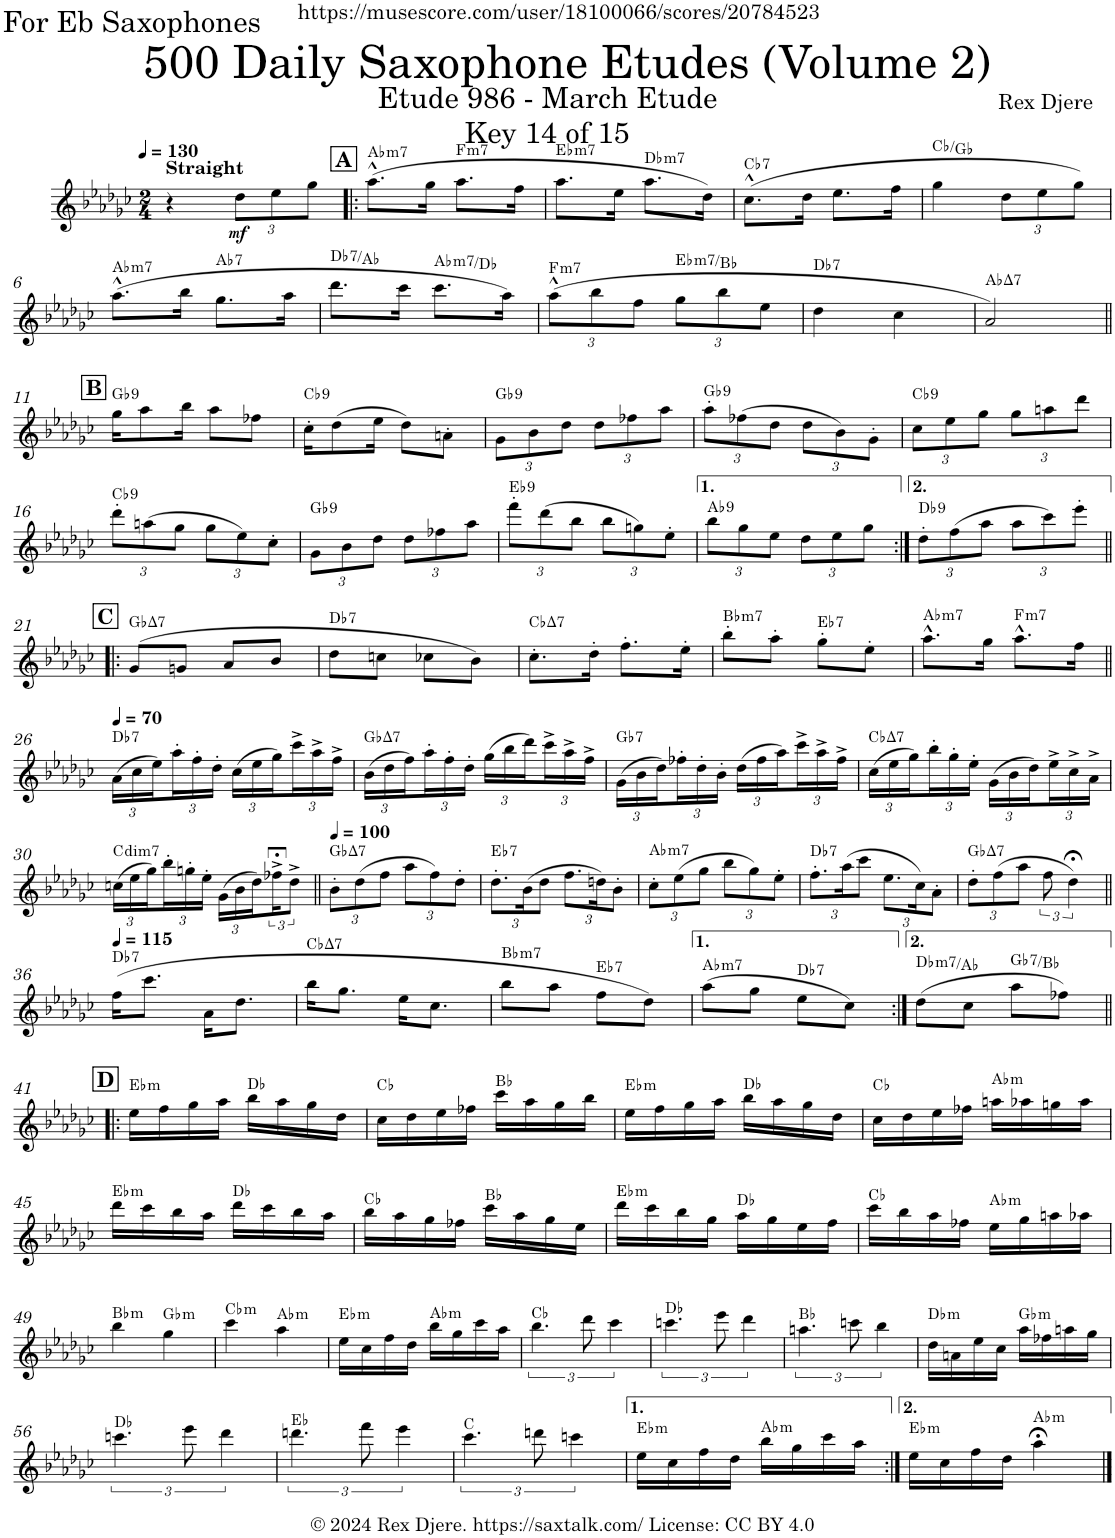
**kern	**dynam	**harte
*part1	*part1	*part1
*staff1	*staff1	*
*I"Alto Saxophone	*	*
*I'A. Sax.	*	*
*clefG2	*	*
*Trd5c9	*	*
*k[b-e-a-d-g-c-]	*	*
*M2/4	*	*
*MM130	*	*
=1	=1	=1
!LO:TX:a:B:t=Straight	!	!
4r	.	.
*Xbrackettup	*	*
!	!LO:DY:b	!
12dd-\L	mf	.
12ee-\	.	.
12gg-\J	.	.
!!LO:REH:place=s1:a:B:cj:fs=14:t=A
=2!|:	=2!|:	=2!|:
!	!	!LO:H:kt=m7
(8.aa-^^\L	.	Ab:min7
16gg-\Jk	.	.
!	!	!LO:H:kt=m7
8.aa-\L	.	F:min7
16ff\Jk	.	.
=3	=3	=3
!	!	!LO:H:kt=m7
8.aa-\L	.	Eb:min7
16ee-\Jk	.	.
!	!	!LO:H:kt=m7
8.aa-\L	.	Db:min7
16dd-\Jk)	.	.
=4	=4	=4
!	!	!LO:H:kt=7
(8.cc-^^\L	.	Cb:7
16dd-\Jk	.	.
8.ee-\L	.	.
16ff\Jk	.	.
=5	=5	=5
4gg-\	.	Cb:maj/5
12dd-\L	.	.
12ee-\	.	.
12gg-\J)	.	.
!!LO:LB:g=z
=6	=6	=6
!	!	!LO:H:kt=m7
(8.aa-^^\L	.	Ab:min7
16bb-\Jk	.	.
!	!	!LO:H:kt=7
8.gg-\L	.	Ab:7
16aa-\Jk	.	.
=7	=7	=7
!	!	!LO:H:kt=7
8.ddd-\L	.	Db:7/5
16ccc-\Jk	.	.
!	!	!LO:H:kt=m7
8.ccc-\L	.	Ab:min7/4
16aa-\Jk)	.	.
=8	=8	=8
!	!	!LO:H:kt=m7
(12aa-^^\L	.	F:min7
12bb-\	.	.
12ff\J	.	.
!	!	!LO:H:kt=m7
12gg-\L	.	Eb:min7/5
12bb-\	.	.
12ee-\J	.	.
=9	=9	=9
!	!	!LO:H:kt=7
4dd-\	.	Db:7
4cc-\	.	.
=10	=10	=10
!	!	!LO:H:kt=7
2a-/)	.	Ab:maj7
!!LO:LB:g=z
!!LO:REH:place=s1:a:B:cj:fs=14:t=B
=11||	=11||	=11||
!	!	!LO:H:kt=9
16gg-\KL	.	Gb:9
8aa-\	.	.
16bb-\Jk	.	.
8aa-\L	.	.
8ff-X\J	.	.
=12	=12	=12
!	!	!LO:H:kt=9
16cc-'\KL	.	Cb:9
(8dd-\	.	.
16ee-\Jk	.	.
8dd-\L)	.	.
8an'\J	.	.
=13	=13	=13
!	!	!LO:H:kt=9
12g-\L	.	Gb:9
12b-\	.	.
12dd-\J	.	.
12dd-\L	.	.
12ff-X\	.	.
12aa-\J	.	.
=14	=14	=14
!	!	!LO:H:kt=9
12aa-'\L	.	Gb:9
(12ff-X\	.	.
12dd-\J	.	.
12dd-\L	.	.
12b-\)	.	.
12g-'\J	.	.
=15	=15	=15
!	!	!LO:H:kt=9
12cc-\L	.	Cb:9
12ee-\	.	.
12gg-\J	.	.
12gg-\L	.	.
12aan\	.	.
12ddd-\J	.	.
!!LO:LB:g=z
=16	=16	=16
!	!	!LO:H:kt=9
12ddd-'\L	.	Cb:9
(12aan\	.	.
12gg-\J	.	.
12gg-\L	.	.
12ee-\)	.	.
12cc-'\J	.	.
=17	=17	=17
!	!	!LO:H:kt=9
12g-\L	.	Gb:9
12b-\	.	.
12dd-\J	.	.
12dd-\L	.	.
12ff-X\	.	.
12aa-\J	.	.
=18	=18	=18
!	!	!LO:H:kt=9
12fff'\L	.	Eb:9
(12ddd-\	.	.
12bb-\J	.	.
12bb-\L	.	.
12ggn\)	.	.
12ee-'\J	.	.
=19	=19	=19
!	!	!LO:H:kt=9
12bb-\L	.	Ab:9
12gg-\	.	.
12ee-\J	.	.
12dd-\L	.	.
12ee-\	.	.
12gg-\J	.	.
=20:|!	=20:|!	=20:|!
!	!	!LO:H:kt=9
12dd-'\L	.	Db:9
(12ff\	.	.
12aa-\J	.	.
12aa-\L	.	.
12ccc-\)	.	.
12eee-'\J	.	.
!!LO:LB:g=z
!!LO:REH:place=s1:a:B:cj:fs=14:t=C
=21!|:	=21!|:	=21!|:
!	!	!LO:H:kt=7
(8g-/L	.	Gb:maj7
8gn/J	.	.
8a-/L	.	.
8b-/J	.	.
=22	=22	=22
!	!	!LO:H:kt=7
8dd-\L	.	Db:7
8ccn\J	.	.
8cc-X\L	.	.
8b-\J)	.	.
=23	=23	=23
!	!	!LO:H:kt=7
8.cc-'\L	.	Cb:maj7
16dd-'\Jk	.	.
8.ff'\L	.	.
16ee-'\Jk	.	.
=24	=24	=24
!	!	!LO:H:kt=m7
8bb-'\L	.	Bb:min7
8aa-'\J	.	.
!	!	!LO:H:kt=7
8gg-'\L	.	Eb:7
8ee-'\J	.	.
=25	=25	=25
!	!	!LO:H:kt=m7
8.aa-^^\L	.	Ab:min7
16gg-\Jk	.	.
!	!	!LO:H:kt=m7
8.aa-^^\L	.	F:min7
16ff\Jk	.	.
!!LO:LB:g=z
=26||	=26||	=26||
*MM70	*	*
!	!	!LO:H:kt=7
(24a-\LL	.	Db:7
24cc-\	.	.
24ee-\)	.	.
24aa-'\	.	.
24ff'\	.	.
24dd-'\JJ	.	.
(24cc-\LL	.	.
24ee-\	.	.
24gg-\)	.	.
24ccc-^\	.	.
24aa-^\	.	.
24ff^\JJ	.	.
=27	=27	=27
!	!	!LO:H:kt=7
(24b-\LL	.	Gb:maj7
24dd-\	.	.
24ff\)	.	.
24aa-'\	.	.
24ff'\	.	.
24dd-'\JJ	.	.
(24gg-\LL	.	.
24bb-\	.	.
24ddd-\)	.	.
24ccc-^\	.	.
24aa-^\	.	.
24ff^\JJ	.	.
=28	=28	=28
!	!	!LO:H:kt=7
(24g-\LL	.	Gb:7
24b-\	.	.
24dd-\)	.	.
24ff-X'\	.	.
24dd-'\	.	.
24b-'\JJ	.	.
(24dd-\LL	.	.
24ff-\	.	.
24aa-\)	.	.
24ccc-^\	.	.
24aa-^\	.	.
24ff-^\JJ	.	.
=29	=29	=29
!	!	!LO:H:kt=7
(24cc-\LL	.	Cb:maj7
24ee-\	.	.
24gg-\)	.	.
24bb-'\	.	.
24gg-'\	.	.
24ee-'\JJ	.	.
(24g-\LL	.	.
24b-\	.	.
24dd-\)	.	.
24ee-^\	.	.
24cc-^\	.	.
24a-^\JJ	.	.
!!LO:LB:g=z
=30	=30	=30
!	!	!LO:H:kt=dim7
(24ccn\LL	.	C:dim7
24ee-\	.	.
24gg-\)	.	.
24bb-'\	.	.
24ggn'\	.	.
24ee-'\JJ	.	.
(24g-\LL	.	.
24b-\	.	.
24dd-\)	.	.
*brackettup	*	*
24ff-X;<^\J	.	.
12dd-^\J	.	.
=31||	=31||	=31||
*Xbrackettup	*	*
*MM100	*	*
!	!	!LO:H:kt=7
12b-'\L	.	Gb:maj7
(12dd-\	.	.
12ff\J	.	.
12aa-\L	.	.
12ff\)	.	.
12dd-'\J	.	.
=32	=32	=32
!	!	!LO:H:kt=7
12.dd-'\L	.	Eb:7
(24b-\K	.	.
12dd-\J	.	.
12.ff\L	.	.
24ddn\K)	.	.
12b-'\J	.	.
=33	=33	=33
!	!	!LO:H:kt=m7
12cc-'\L	.	Ab:min7
(12ee-\	.	.
12gg-\J	.	.
12bb-\L	.	.
12gg-\)	.	.
12ee-'\J	.	.
=34	=34	=34
!	!	!LO:H:kt=7
12.ff'\L	.	Db:7
(24aa-\K	.	.
12ccc-\J	.	.
12.ee-\L	.	.
24cc-\K)	.	.
12a-'\J	.	.
=35	=35	=35
!	!	!LO:H:kt=7
12dd-'\L	.	Gb:maj7
(12ff\	.	.
12aa-\J	.	.
*brackettup	*	*
12ff\	.	.
6dd-;<\)	.	.
!!LO:LB:g=z
=36||	=36||	=36||
*MM115	*	*
!	!	!LO:H:kt=7
(16ff\KL	.	Db:7
8.ccc-\J	.	.
16a-\KL	.	.
8.dd-\J	.	.
=37	=37	=37
!	!	!LO:H:kt=7
16bb-\KL	.	Cb:maj7
8.gg-\J	.	.
16ee-\KL	.	.
8.cc-\J	.	.
=38	=38	=38
!	!	!LO:H:kt=m7
8bb-\L	.	Bb:min7
8aa-\J	.	.
!	!	!LO:H:kt=7
8ff\L	.	Eb:7
8dd-\J)	.	.
=39	=39	=39
!	!	!LO:H:kt=m7
(8aa-\L	.	Ab:min7
8gg-\J	.	.
!	!	!LO:H:kt=7
8ee-\L	.	Db:7
8cc-\J)	.	.
=40:|!	=40:|!	=40:|!
!	!	!LO:H:kt=m7
(8dd-\L	.	Db:min7/5
8cc-\J	.	.
!	!	!LO:H:kt=7
8aa-\L	.	Gb:7/3
8ff-X\J)	.	.
!!LO:LB:g=z
!!LO:REH:place=s1:a:B:cj:fs=14:t=D
=41!|:	=41!|:	=41!|:
!	!	!LO:H:kt=m
16ee-\LL	.	Eb:min
16ff\	.	.
16gg-\	.	.
16aa-\JJ	.	.
16bb-\LL	.	Db:maj
16aa-\	.	.
16gg-\	.	.
16dd-\JJ	.	.
=42	=42	=42
16cc-\LL	.	Cb:maj
16dd-\	.	.
16ee-\	.	.
16ff-X\JJ	.	.
16ccc-\LL	.	Bb:maj
16aa-\	.	.
16gg-\	.	.
16bb-\JJ	.	.
=43	=43	=43
!	!	!LO:H:kt=m
16ee-\LL	.	Eb:min
16ff\	.	.
16gg-\	.	.
16aa-\JJ	.	.
16bb-\LL	.	Db:maj
16aa-\	.	.
16gg-\	.	.
16dd-\JJ	.	.
=44	=44	=44
16cc-\LL	.	Cb:maj
16dd-\	.	.
16ee-\	.	.
16ff-X\JJ	.	.
!	!	!LO:H:kt=m
16aan\LL	.	Ab:min
16aa-X\	.	.
16ggn\	.	.
16aa-\JJ	.	.
!!LO:LB:g=z
=45	=45	=45
!	!	!LO:H:kt=m
16ddd-\LL	.	Eb:min
16ccc-\	.	.
16bb-\	.	.
16aa-\JJ	.	.
16ddd-\LL	.	Db:maj
16ccc-\	.	.
16bb-\	.	.
16aa-\JJ	.	.
=46	=46	=46
16bb-\LL	.	Cb:maj
16aa-\	.	.
16gg-\	.	.
16ff-X\JJ	.	.
16ccc-\LL	.	Bb:maj
16aa-\	.	.
16gg-\	.	.
16ee-\JJ	.	.
=47	=47	=47
!	!	!LO:H:kt=m
16ddd-\LL	.	Eb:min
16ccc-\	.	.
16bb-\	.	.
16gg-\JJ	.	.
16aa-\LL	.	Db:maj
16gg-\	.	.
16ee-\	.	.
16ff\JJ	.	.
=48	=48	=48
16ccc-\LL	.	Cb:maj
16bb-\	.	.
16aa-\	.	.
16ff-X\JJ	.	.
!	!	!LO:H:kt=m
16ee-\LL	.	Ab:min
16gg-\	.	.
16aan\	.	.
16aa-X\JJ	.	.
!!LO:LB:g=z
=49	=49	=49
!	!	!LO:H:kt=m
4bb-\	.	Bb:min
!	!	!LO:H:kt=m
4gg-\	.	Gb:min
=50	=50	=50
!	!	!LO:H:kt=m
4ccc-\	.	Cb:min
!	!	!LO:H:kt=m
4aa-\	.	Ab:min
=51	=51	=51
!	!	!LO:H:kt=m
16ee-\LL	.	Eb:min
16cc-\	.	.
16ff\	.	.
16dd-\JJ	.	.
!	!	!LO:H:kt=m
16bb-\LL	.	Ab:min
16gg-\	.	.
16ccc-\	.	.
16aa-\JJ	.	.
=52	=52	=52
6.bb-\	.	Cb:maj
12ddd-\	.	.
6ccc-\	.	.
=53	=53	=53
6.cccn\	.	Db:maj
12eee-\	.	.
6ddd-\	.	.
=54	=54	=54
6.aan\	.	Bb:maj
12cccn\	.	.
6bb-\	.	.
=55	=55	=55
!	!	!LO:H:kt=m
16dd-\LL	.	Db:min
16an\	.	.
16ee-\	.	.
16cc-\JJ	.	.
!	!	!LO:H:kt=m
16aa-\LL	.	Gb:min
16ff-X\	.	.
16aan\	.	.
16gg-\JJ	.	.
!!LO:LB:g=z
=56	=56	=56
6.cccn\	.	Db:maj
12eee-\	.	.
6ddd-\	.	.
=57	=57	=57
6.dddn\	.	Eb:maj
12fff\	.	.
6eee-\	.	.
=58	=58	=58
6.ccc-\	.	C:maj
12dddn\	.	.
6cccn\	.	.
=59	=59	=59
!	!	!LO:H:kt=m
16ee-\LL	.	Eb:min
16cc-\	.	.
16ff\	.	.
16dd-\JJ	.	.
!	!	!LO:H:kt=m
16bb-\LL	.	Ab:min
16gg-\	.	.
16ccc-\	.	.
16aa-\JJ	.	.
=60:|!	=60:|!	=60:|!
!	!	!LO:H:kt=m
16ee-\LL	.	Eb:min
16cc-\	.	.
16ff\	.	.
16dd-\JJ	.	.
!	!	!LO:H:kt=m
4aa-;<\	.	Ab:min
==	==	==
*-	*-	*-
